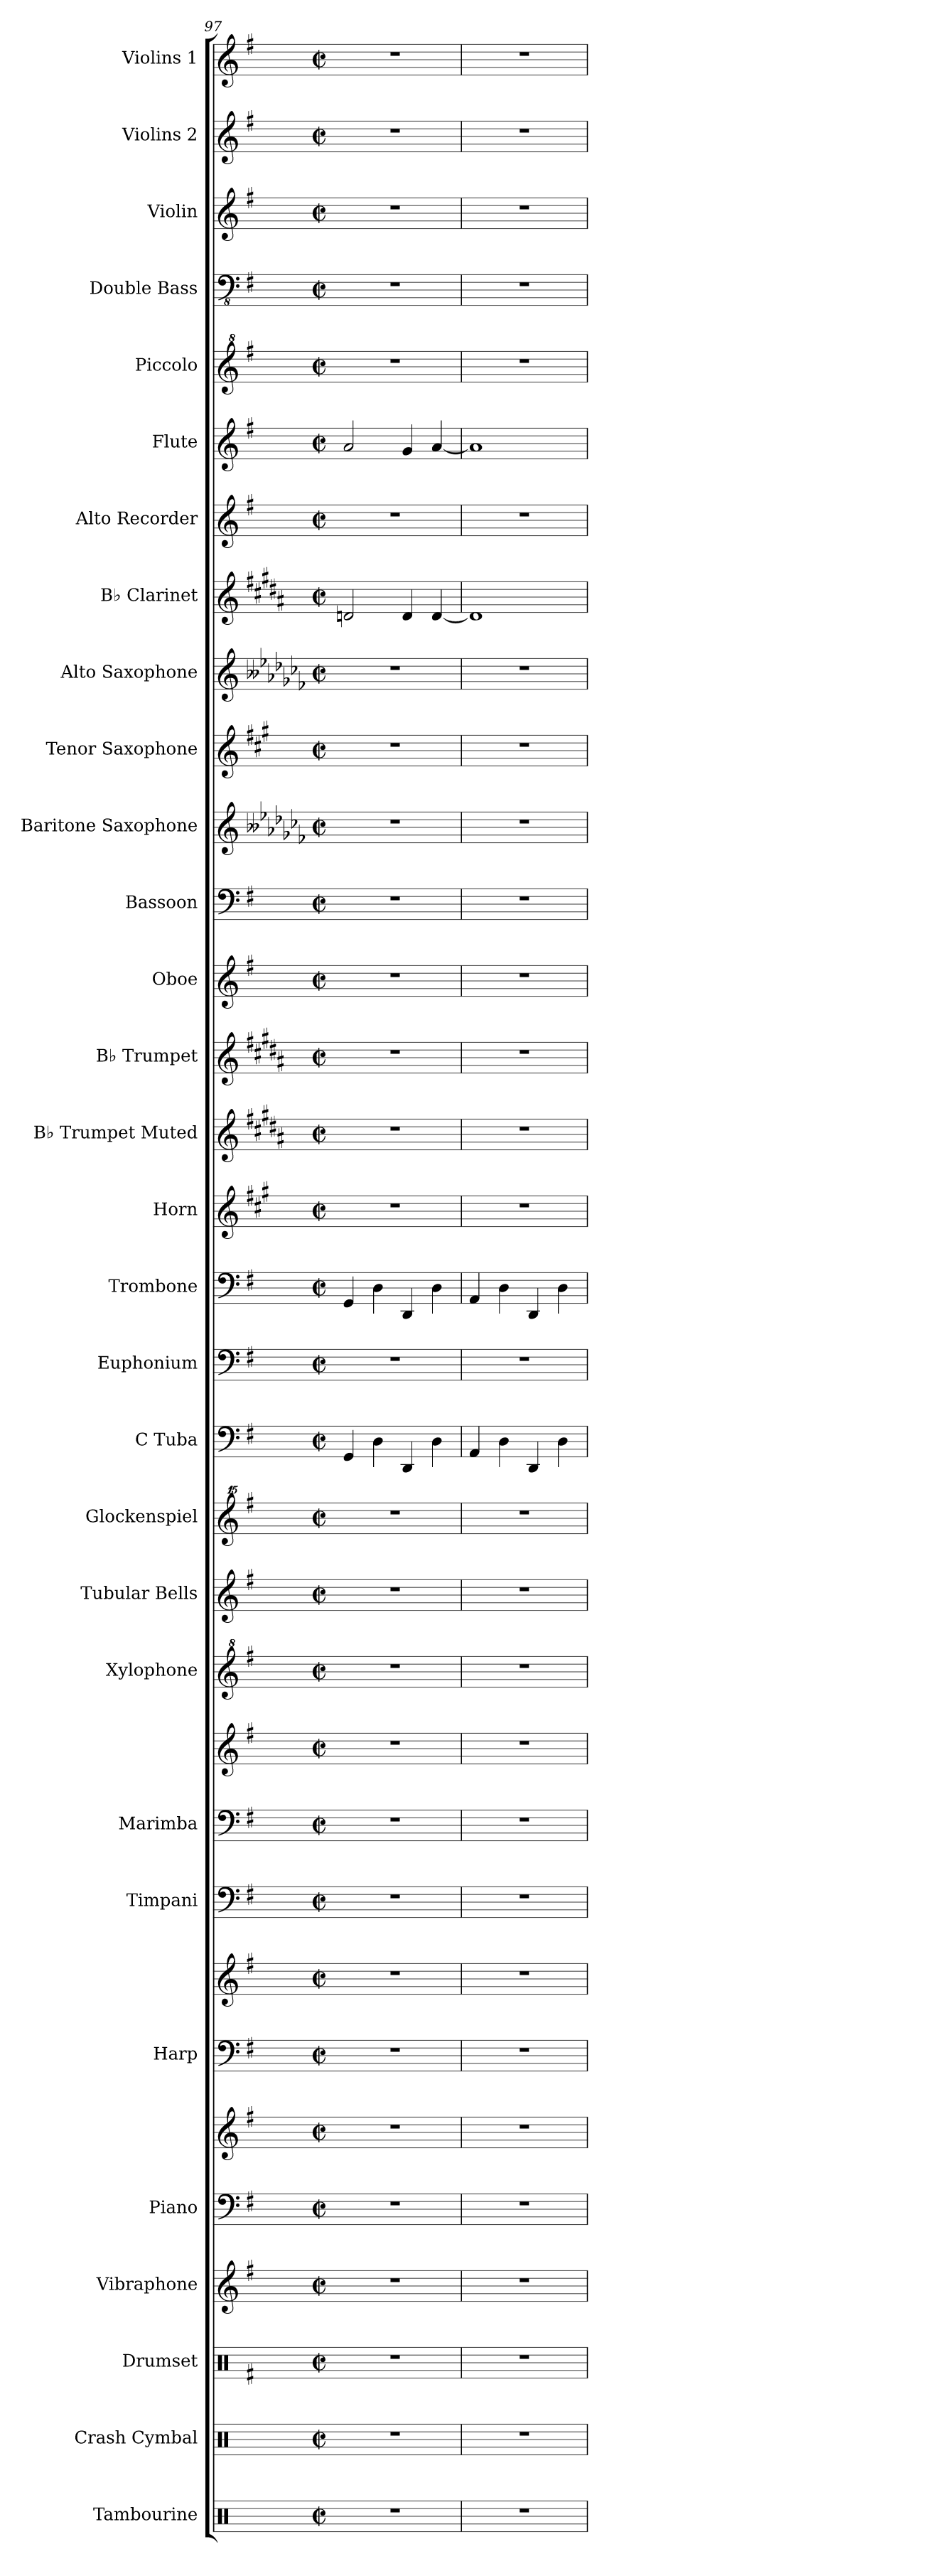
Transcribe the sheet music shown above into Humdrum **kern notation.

**kern	**kern	**kern	**kern	**kern	**kern	**kern	**kern	**kern	**kern	**kern	**kern	**kern	**kern	**kern	**kern	**kern	**kern	**kern	**kern	**kern	**kern	**kern	**kern	**kern	**kern	**kern	**kern	**kern	**kern	**kern	**kern	**kern
*part30	*part29	*part28	*part27	*part26	*part26	*part25	*part25	*part24	*part23	*part23	*part22	*part21	*part20	*part19	*part18	*part17	*part16	*part15	*part14	*part13	*part12	*part11	*part10	*part9	*part8	*part7	*part6	*part5	*part4	*part3	*part2	*part1
*staff33	*staff32	*staff31	*staff30	*staff29	*staff28	*staff27	*staff26	*staff25	*staff24	*staff23	*staff22	*staff21	*staff20	*staff19	*staff18	*staff17	*staff16	*staff15	*staff14	*staff13	*staff12	*staff11	*staff10	*staff9	*staff8	*staff7	*staff6	*staff5	*staff4	*staff3	*staff2	*staff1
*I"Tambourine	*I"Crash Cymbal	*I"Drumset	*I"Vibraphone	*I"Piano	*	*I"Harp	*	*I"Timpani	*I"Marimba	*	*I"Xylophone	*I"Tubular Bells	*I"Glockenspiel	*I"C Tuba	*I"Euphonium	*I"Trombone	*I"Horn	*I"B♭ Trumpet Muted	*I"B♭ Trumpet	*I"Oboe	*I"Bassoon	*I"Baritone Saxophone	*I"Tenor Saxophone	*I"Alto Saxophone	*I"B♭ Clarinet	*I"Alto Recorder	*I"Flute	*I"Piccolo	*I"Double Bass	*I"Violin	*I"Violins 2	*I"Violins 1
*I'Tamb.	*I'Cr. Cym.	*I'Drs.	*I'Vib.	*I'Pno.	*	*I'Hrp.	*	*I'Timp.	*I'Mrm.	*	*I'Xyl.	*I'Tu. Be.	*I'Glk.	*I'C Tu.	*I'Eu.	*I'Trb.	*I'Hn.	*I'B♭ Tpt. Mut	*I'B♭ Tpt.	*I'Ob.	*I'Bsn.	*I'Bar. Sax.	*I'T. Sax.	*I'A. Sax.	*I'B♭ Cl.	*I'A. Rec.	*I'Fl.	*I'Picc.	*	*I'Vln.	*I'Vlns. 2	*I'Vlns. 1
*clefX	*clefX	*clefX	*clefG2	*clefF4	*clefG2	*clefF4	*clefG2	*clefF4	*clefF4	*clefG2	*clefG^2	*clefG2	*clefG^^2	*clefF4	*clefF4	*clefF4	*clefG2	*clefG2	*clefG2	*clefG2	*clefF4	*clefG2	*clefG2	*clefG2	*clefG2	*clefG2	*clefG2	*clefG^2	*clefFv4	*clefG2	*clefG2	*clefG2
*	*	*	*	*	*	*	*	*	*	*	*	*	*	*	*	*	*ITrd4c7	*ITrd1c2	*ITrd1c2	*	*	*ITrd12c21	*ITrd8c14	*ITrd5c9	*ITrd1c2	*	*	*ITrd-7c-12	*ITrd7c12	*	*	*
*k[]	*k[]	*k[f#]	*k[f#]	*k[f#]	*k[f#]	*k[f#]	*k[f#]	*k[f#]	*k[f#]	*k[f#]	*k[f#]	*k[f#]	*k[f#]	*k[f#]	*k[f#]	*k[f#]	*k[f#c#]	*k[f#c#g#]	*k[f#c#g#]	*k[f#]	*k[f#]	*k[b--e-a-d-g-c-f-]	*k[f#c#g#]	*k[b--e-a-d-g-c-f-]	*k[f#c#g#]	*k[f#]	*k[f#]	*k[f#]	*k[f#]	*k[f#]	*k[f#]	*k[f#]
*C:	*C:	*G:	*G:	*G:	*G:	*G:	*G:	*G:	*G:	*G:	*G:	*G:	*G:	*G:	*G:	*G:	*D:	*A:	*A:	*G:	*G:	*F-:	*A:	*F-:	*A:	*G:	*G:	*G:	*G:	*G:	*G:	*G:
*M2/2	*M2/2	*M2/2	*M2/2	*M2/2	*M2/2	*M2/2	*M2/2	*M2/2	*M2/2	*M2/2	*M2/2	*M2/2	*M2/2	*M2/2	*M2/2	*M2/2	*M2/2	*M2/2	*M2/2	*M2/2	*M2/2	*M2/2	*M2/2	*M2/2	*M2/2	*M2/2	*M2/2	*M2/2	*M2/2	*M2/2	*M2/2	*M2/2
*met(c|)	*met(c|)	*met(c|)	*met(c|)	*met(c|)	*met(c|)	*met(c|)	*met(c|)	*met(c|)	*met(c|)	*met(c|)	*met(c|)	*met(c|)	*met(c|)	*met(c|)	*met(c|)	*met(c|)	*met(c|)	*met(c|)	*met(c|)	*met(c|)	*met(c|)	*met(c|)	*met(c|)	*met(c|)	*met(c|)	*met(c|)	*met(c|)	*met(c|)	*met(c|)	*met(c|)	*met(c|)	*met(c|)
=97	=97	=97	=97	=97	=97	=97	=97	=97	=97	=97	=97	=97	=97	=97	=97	=97	=97	=97	=97	=97	=97	=97	=97	=97	=97	=97	=97	=97	=97	=97	=97	=97
1r	1r	1r	1r	1r	1r	1r	1r	1r	1r	1r	1r	1r	1r	4GG/	1r	4GG/	1r	1r	1r	1r	1r	1r	1r	1r	2c/	1r	2a/	1r	1r	1r	1r	1r
.	.	.	.	.	.	.	.	.	.	.	.	.	.	4D\	.	4D\	.	.	.	.	.	.	.	.	.	.	.	.	.	.	.	.
.	.	.	.	.	.	.	.	.	.	.	.	.	.	4DD/	.	4DD/	.	.	.	.	.	.	.	.	4c/	.	4g/	.	.	.	.	.
.	.	.	.	.	.	.	.	.	.	.	.	.	.	4D\	.	4D\	.	.	.	.	.	.	.	.	[4c/	.	[4a/	.	.	.	.	.
=98	=98	=98	=98	=98	=98	=98	=98	=98	=98	=98	=98	=98	=98	=98	=98	=98	=98	=98	=98	=98	=98	=98	=98	=98	=98	=98	=98	=98	=98	=98	=98	=98
1r	1r	1r	1r	1r	1r	1r	1r	1r	1r	1r	1r	1r	1r	4AA/	1r	4AA/	1r	1r	1r	1r	1r	1r	1r	1r	1c]	1r	1a]	1r	1r	1r	1r	1r
.	.	.	.	.	.	.	.	.	.	.	.	.	.	4D\	.	4D\	.	.	.	.	.	.	.	.	.	.	.	.	.	.	.	.
.	.	.	.	.	.	.	.	.	.	.	.	.	.	4DD/	.	4DD/	.	.	.	.	.	.	.	.	.	.	.	.	.	.	.	.
.	.	.	.	.	.	.	.	.	.	.	.	.	.	4D\	.	4D\	.	.	.	.	.	.	.	.	.	.	.	.	.	.	.	.
=	=	=	=	=	=	=	=	=	=	=	=	=	=	=	=	=	=	=	=	=	=	=	=	=	=	=	=	=	=	=	=	=
*-	*-	*-	*-	*-	*-	*-	*-	*-	*-	*-	*-	*-	*-	*-	*-	*-	*-	*-	*-	*-	*-	*-	*-	*-	*-	*-	*-	*-	*-	*-	*-	*-
